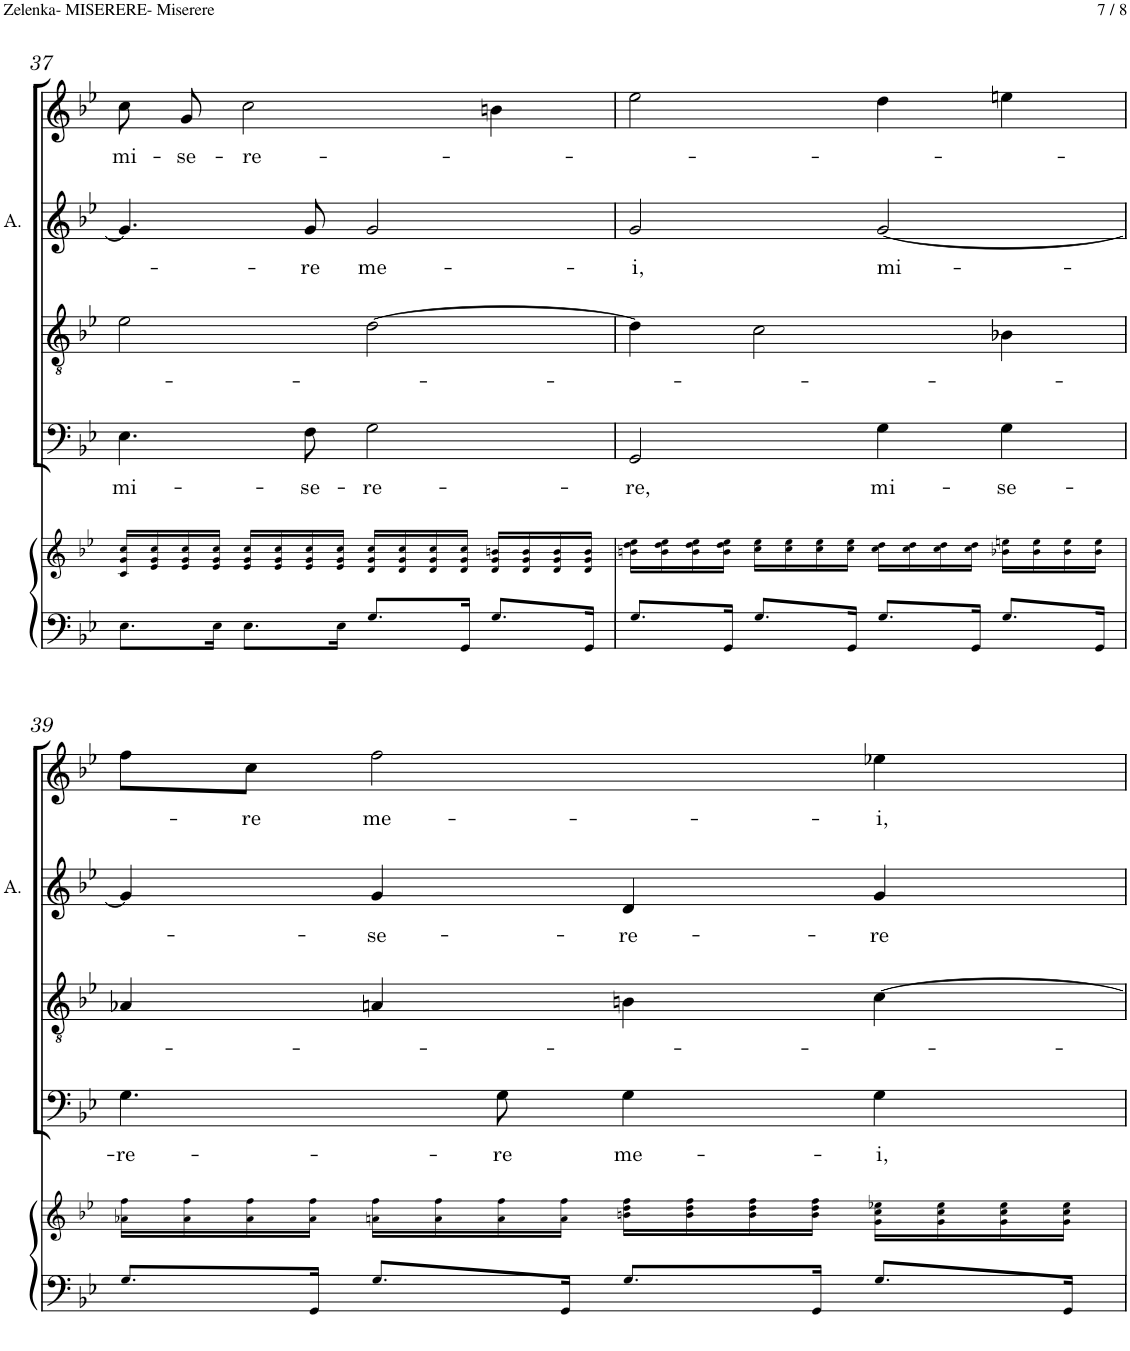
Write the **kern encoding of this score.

**kern	**kern	**kern	**text	**kern	**kern	**text	**kern	**text
*part5	*part5	*part4	*part4	*part3	*part2	*part2	*part1	*part1
*staff6	*staff5	*staff4	*staff4	*staff3	*staff2	*staff2	*staff1	*staff1
*I"Piano	*	*I"Basse	*	*I"Ténor	*I"Alto	*	*I"Soprano	*
*I'Pno	*	*	*	*	*I'A.	*	*	*
!!LO:PB:g=z
*clefF4	*clefG2	*clefF4	*	*clefGv2	*clefG2	*	*clefG2	*
*k[b-e-]	*k[b-e-]	*k[b-e-]	*	*k[b-e-]	*k[b-e-]	*	*k[b-e-]	*
*M4/4	*M4/4	*M4/4	*	*M4/4	*M4/4	*	*M4/4	*
*met(c)	*met(c)	*met(c)	*	*met(c)	*met(c)	*	*met(c)	*
=37	=37	=37	=37	=37	=37	=37	=37	=37
!	!	!	!LO:LY:b	!	!	!	!	!LO:LY:b
8.E-!\L	16c!/ 16g!/ 16cc!/LL	4.E-\	mi-	2e-\	4.g/]	.	8cc\	mi-
.	16e-!/ 16g!/ 16cc!/	.	.	.	.	.	.	.
!	!	!	!	!	!	!	!	!LO:LY:b
.	16e-!/ 16g!/ 16cc!/	.	.	.	.	.	8g/	-se-
16E-!\Jk	16e-!/ 16g!/ 16cc!/JJ	.	.	.	.	.	.	.
!	!	!	!	!	!	!	!	!LO:LY:b
8.E-!\L	16e-!/ 16g!/ 16cc!/LL	.	.	.	.	.	2cc\	-re-
.	16e-!/ 16g!/ 16cc!/	.	.	.	.	.	.	.
!	!	!	!LO:LY:b	!	!	!LO:LY:b	!	!
.	16e-!/ 16g!/ 16cc!/	8F\	-se-	.	8g/	-re	.	.
16E-!\Jk	16e-!/ 16g!/ 16cc!/JJ	.	.	.	.	.	.	.
!	!	!	!LO:LY:b	!	!	!LO:LY:b	!	!
8.G!/L	16d!/ 16g!/ 16cc!/LL	2G\	-re-	[2d\	2g/	me-	.	.
.	16d!/ 16g!/ 16cc!/	.	.	.	.	.	.	.
.	16d!/ 16g!/ 16cc!/	.	.	.	.	.	.	.
16GG!/Jk	16d!/ 16g!/ 16cc!/JJ	.	.	.	.	.	.	.
8.G!/L	16d!/ 16g!/ 16bn!/LL	.	.	.	.	.	4bn\	.
.	16d!/ 16g!/ 16b!/	.	.	.	.	.	.	.
.	16d!/ 16g!/ 16b!/	.	.	.	.	.	.	.
16GG!/Jk	16d!/ 16g!/ 16b!/JJ	.	.	.	.	.	.	.
=38	=38	=38	=38	=38	=38	=38	=38	=38
!	!	!	!LO:LY:b	!	!	!LO:LY:b	!	!
8.G!/L	16bn!\ 16dd!\ 16ee-!\LL	2GG/	-re,	4d\]	2g/	-i,	2ee-\	.
.	16b!\ 16dd!\ 16ee-!\	.	.	.	.	.	.	.
.	16b!\ 16dd!\ 16ee-!\	.	.	.	.	.	.	.
16GG!/Jk	16b!\ 16dd!\ 16ee-!\JJ	.	.	.	.	.	.	.
8.G!/L	16cc!\ 16ee-!\LL	.	.	2c\	.	.	.	.
.	16cc!\ 16ee-!\	.	.	.	.	.	.	.
.	16cc!\ 16ee-!\	.	.	.	.	.	.	.
16GG!/Jk	16cc!\ 16ee-!\JJ	.	.	.	.	.	.	.
!	!	!	!LO:LY:b	!	!	!LO:LY:b	!	!
8.G!/L	16cc!\ 16dd!\LL	4G\	mi-	.	[2g/	mi-	4dd\	.
.	16cc!\ 16dd!\	.	.	.	.	.	.	.
.	16cc!\ 16dd!\	.	.	.	.	.	.	.
16GG!/Jk	16cc!\ 16dd!\JJ	.	.	.	.	.	.	.
!	!	!	!LO:LY:b	!	!	!	!	!
8.G!/L	16b-X!\ 16een!\LL	4G\	-se-	4B-X\	.	.	4een\	.
.	16b-!\ 16ee!\	.	.	.	.	.	.	.
.	16b-!\ 16ee!\	.	.	.	.	.	.	.
16GG!/Jk	16b-!\ 16ee!\JJ	.	.	.	.	.	.	.
!!LO:LB:g=z
=39	=39	=39	=39	=39	=39	=39	=39	=39
!	!	!	!LO:LY:b	!	!	!	!	!
8.G!/L	16a-X!\ 16ff!\LL	4.G\	-re-	4A-X/	4g/]	.	8ff\L	.
.	16a-!\ 16ff!\	.	.	.	.	.	.	.
!	!	!	!	!	!	!	!	!LO:LY:b
.	16a-!\ 16ff!\	.	.	.	.	.	8cc\J	-re
16GG!/Jk	16a-!\ 16ff!\JJ	.	.	.	.	.	.	.
!	!	!	!	!	!	!LO:LY:b	!	!LO:LY:b
8.G!/L	16an!\ 16ff!\LL	.	.	4An/	4g/	-se-	2ff\	me-
.	16a!\ 16ff!\	.	.	.	.	.	.	.
!	!	!	!LO:LY:b	!	!	!	!	!
.	16a!\ 16ff!\	8G\	-re	.	.	.	.	.
16GG!/Jk	16a!\ 16ff!\JJ	.	.	.	.	.	.	.
!	!	!	!LO:LY:b	!	!	!LO:LY:b	!	!
8.G!/L	16bn!\ 16dd!\ 16ff!\LL	4G\	me-	4Bn\	4d/	-re-	.	.
.	16b!\ 16dd!\ 16ff!\	.	.	.	.	.	.	.
.	16b!\ 16dd!\ 16ff!\	.	.	.	.	.	.	.
16GG!/Jk	16b!\ 16dd!\ 16ff!\JJ	.	.	.	.	.	.	.
!	!	!	!LO:LY:b	!	!	!LO:LY:b	!	!LO:LY:b
8.G!/L	16g!\ 16cc!\ 16ee-X!\LL	4G\	-i,	[4c\	4g/	-re	4ee-X\	-i,
.	16g!\ 16cc!\ 16ee-!\	.	.	.	.	.	.	.
.	16g!\ 16cc!\ 16ee-!\	.	.	.	.	.	.	.
16GG!/Jk	16g!\ 16cc!\ 16ee-!\JJ	.	.	.	.	.	.	.
=	=	=	=	=	=	=	=	=
*-	*-	*-	*-	*-	*-	*-	*-	*-
